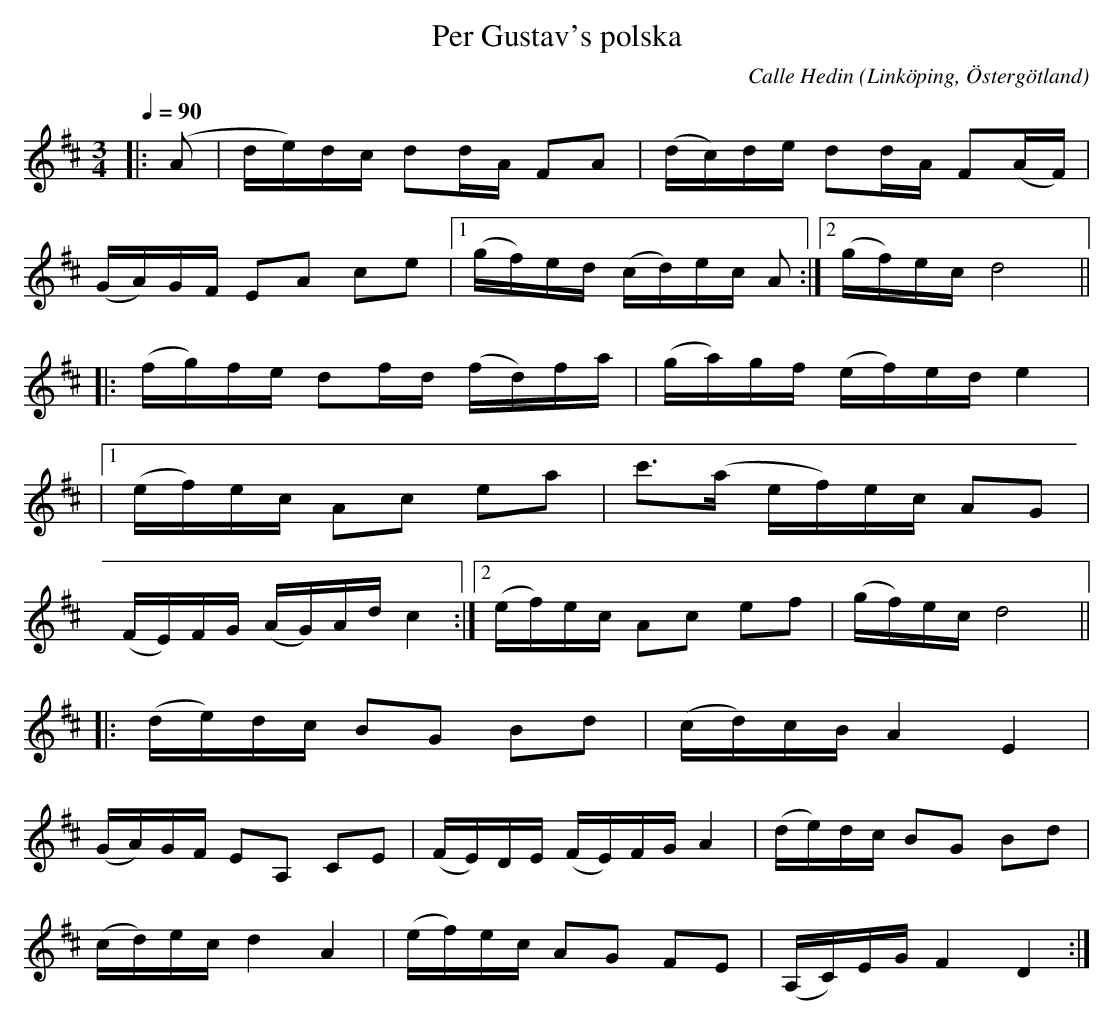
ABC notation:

X:1
T:Per Gustav's polska
C:Calle Hedin
O:Linköping, Östergötland
M:3/4
K:D
Q:1/4=90
|: (A|d1/2e1/2)d1/2c1/2 dd1/2A1/2  FA |   (d1/2c1/2)d1/2e1/2  dd1/2A1/2 F(A1/2F1/2) |
 (G1/2A1/2)G1/2F1/2 EA ce |1(g1/2f1/2)e1/2d1/2 (c1/2d1/2)e1/2c1/2 A :|2 (g1/2f1/2)e1/2c1/2 d4 ||
|: (f1/2g1/2)f1/2e1/2 df1/2d1/2 (f/2d1/2)f1/2a1/2  |(g/2a1/2)g1/2f1/2    (e/2f1/2)e1/2d1/2 e2 |
|1 (e/2f1/2)e1/c1/2  Ac ea   | c'>(a e/2f1/2)e1/c1/2  AG |
(F/2E1/2)F1/2G1/2 (A/2G1/2)A1/2d1/2 c2 :|2 (e/2f1/2)e1/c1/2  Ac ef | (g/2f1/2)e1/c1/2  d4  ||
|: (d1/2e1/2)d1/2c1/2 BG  Bd |   (c1/2d1/2)c1/2B1/2   A2 E2 |
 (G1/2A1/2)G1/2F1/2 EA, CE | (F1/2E1/2)D1/2E1/2 (F1/2E1/2)F1/2G1/2 A2|(d1/2e1/2)d1/2c1/2 BG  Bd |
 (c1/2d1/2)e1/2c1/2   d2 A2   | (e1/2f1/2)e1/2c1/2 AG  FE |  (A,1/2C1/2)E1/2G1/2 F2 D2  :|
